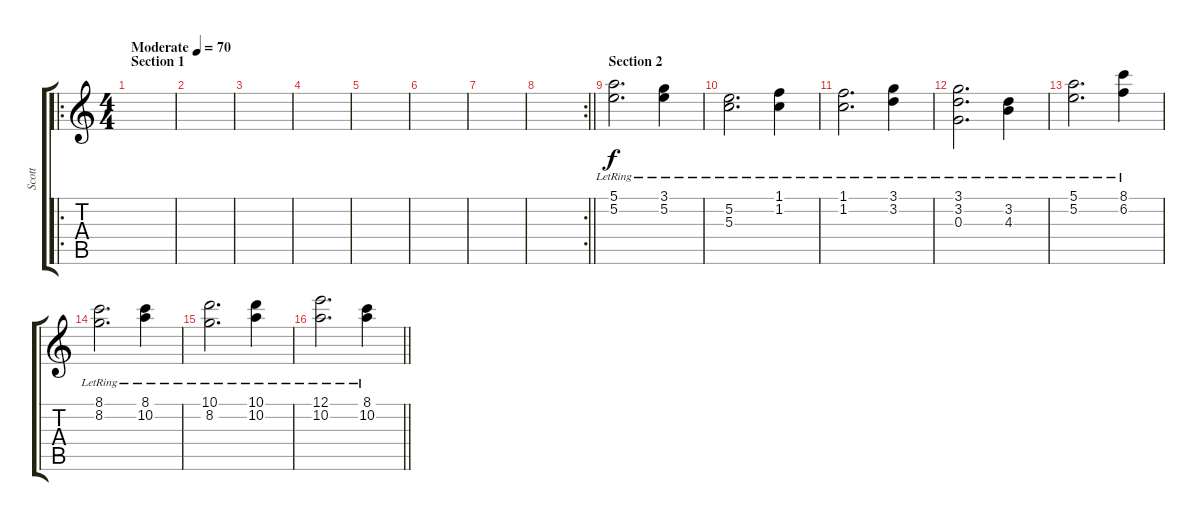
\track ("Scott" "Scott") {instrument electricguitarjazz}
\staff {score tabs}
\tuning (E4 B3 G3 D3 A2 D2) {hide}
\ro
\ts (4 4)
\section ("" "Section 1")
\tempo (70 "Moderate")
\clef g2
\ks c
|
|
|
|
|
|
|
\rc 2
\barLineRight lightlight
|
\section ("" "Section 2")
(5.1{lr} 5.2{lr}).2{d} (3.1{lr} 5.2{lr}).4 |
(5.2{lr} 5.3{lr}).2{d} (1.1{lr} 1.2{lr}).4 |
(1.1{lr} 1.2{lr}).2{d} (3.1{lr} 3.2{lr}).4 |
(3.1{lr} 3.2{lr} 0.3{lr}).2{d} (3.2{lr} 4.3{lr}).4 |
(5.1{lr} 5.2{lr}).2{d} (8.1{lr} 6.2{lr}).4 |
(8.1{lr} 8.2{lr}).2{d} (8.1{lr} 10.2{lr}).4 |
(10.1{lr} 8.2{lr}).2{d} (10.1{lr} 10.2{lr}).4 |
\barLineRight lightlight
(12.1{lr} 10.2{lr}).2{d} (8.1{lr} 10.2{lr}).4
